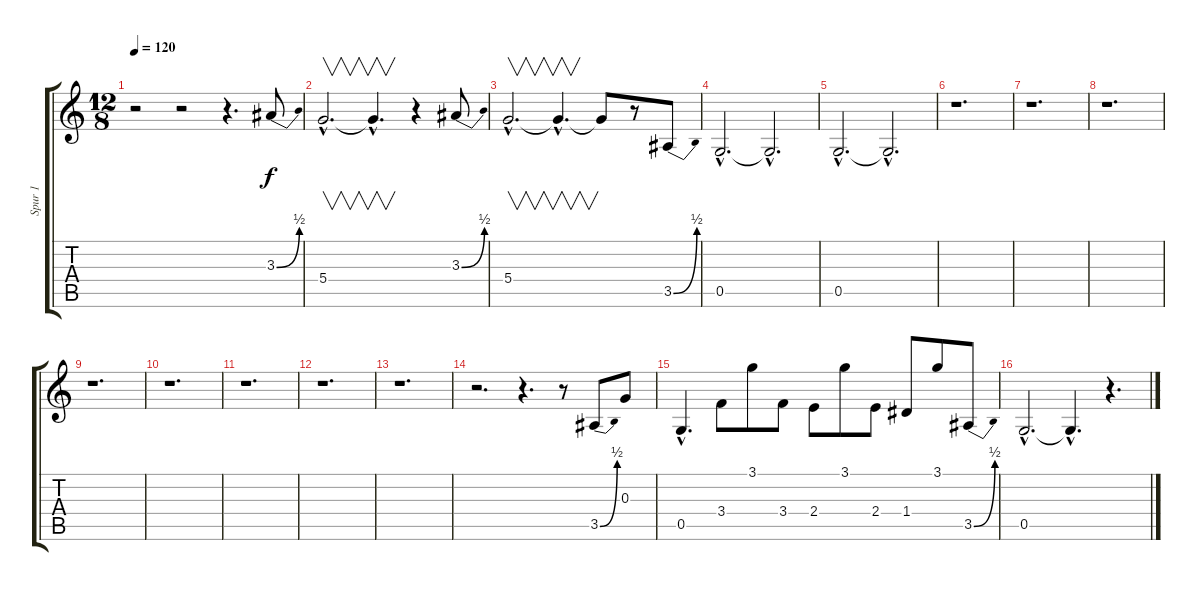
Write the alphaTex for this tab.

\track ("Spur 1" "Spur 1") {instrument overdrivenguitar}
\staff {score tabs}
\tuning (E4 B3 G3 D3 G2 E2) {hide}
\ts (12 8)
\tempo 120
\clef g2
\ks c
r.2{dy f instrument overdrivenguitar} r.2 r.4{d} 3.3{be (bend 0 0 60 2)}.8 |
5.4{hac}.2{v d} 5.4{hac t}.4{v d} r.4 3.3{be (bend 0 0 60 2)}.8 |
5.4{hac}.2{v d} 5.4{hac t}.4{v d} 5.4{t}.8 r.8 3.5{be (bend 0 0 60 2)}.8 |
0.5{hac}.2{d} 0.5{hac t}.2{d} |
0.5{hac}.2{d} 0.5{hac t}.2{d} |
r.1{d} |
r.1{d} |
r.1{d} |
r.1{d} |
r.1{d} |
r.1{d} |
r.1{d} |
r.1{d} |
r.2{d} r.4{d} r.8 3.5{be (bend 0 0 60 2)}.8 0.3.8 |
0.5{hac}.4{d} 3.4.8 3.1.8 3.4.8 2.4.8 3.1.8 2.4.8 1.4.8 3.1.8 3.5{be (bend 0 0 60 2)}.8 |
0.5{hac}.2{d} 0.5{hac t}.4{d} r.4{d}
